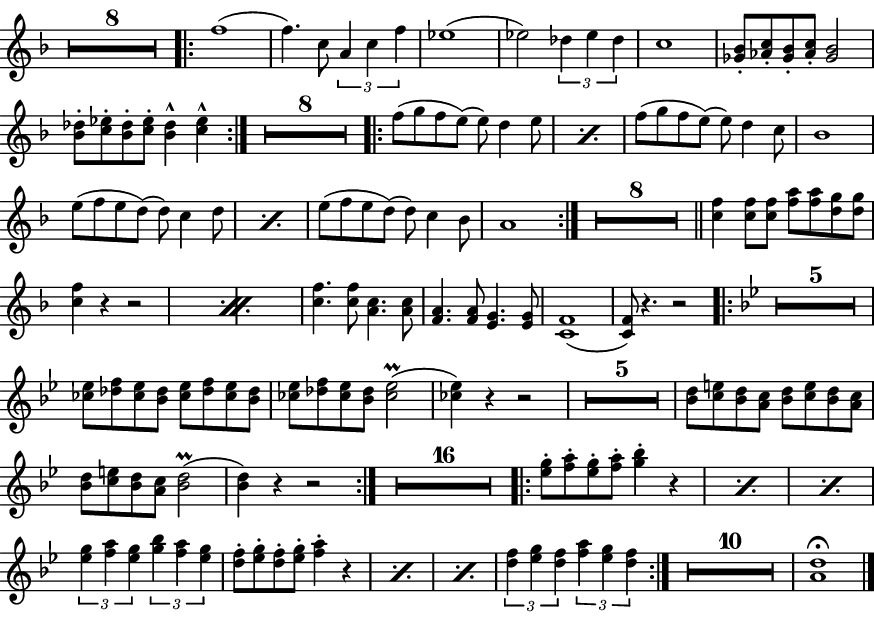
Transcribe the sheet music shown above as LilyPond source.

% LilyBin

\header { 
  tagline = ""  % removed 
} 

\paper { 
  #(set-paper-size "a6landscape")
  indent = 0\mm 
  left-margin = 0\mm 
  right-margin = 0\mm 
  bottom-margin = 0\mm 
  top-margin = 0\mm  
  ragged-last-bottom = ##f 
  page-count = #1
} 

#(set-global-staff-size 18) % TamaÃ±o de Pentagramas

\score{
	{
	    \omit Staff.TimeSignature % Esconde 
	    \small % TamaÃ±o fuente notas \huge \large \normalsize \small \tiny \teeny
	    \time 2/2
	    \key f \major
		\relative c' {
		  \compressFullBarRests
		  \override MultiMeasureRest.expand-limit = #3 % Silencios agrupados y simbolo cambiado
		  
		  R1*8

		  \repeat volta 2 {
		  	f'1( f4.) c8 \tuplet 3/2 {a4 c f}
		  	ees1( ees2) \tuplet 3/2 {des4 ees des}
		  	c1*2
		  	<< 
		  	{ bes8-. c-. bes-. c-. bes2 
		  		des8-. ees-. des-. ees-. des4-^ ees-^ }
		  	{ ges,8-. aes-. ges8-. aes-. ges2
		  		bes8-. c-. bes8-. c-. bes4-^ c-^ }
		  	>>
		  }

		  R1*8

		  \repeat volta 2 {
		  	\repeat percent 2 {f8( g f e)( e) d4 e8} 
		    f8( g f e)( e) d4 c8 bes1
		    \repeat percent 2 {e8( f e d)( d) c4 d8 }
		    e8( f e d)( d) c4 bes8 a1 
		  }

		  R1*8 \bar "||"

		  \repeat percent 2 {
		  	<f' c>4 <f c>8 <f c> <a f> <a f> <g d> <g d> <f c>4 r r2
		  }
		  << {f4. f8 c4. c8 a4. a8 g4. g8 
		  f1( f8) r4. r2} 
		  {c'4. c8 a4. a8 f4. f8 e4. e8 
		  c1( c8) r4. r2} >>
		  \key bes \major
		  \repeat volta 2 {
		  	R1*5
		  	<<
		  	{ ees'8 f ees des ees f ees des ees f ees des ees2^\prall( ees4) }
		  	{ ces8 des ces bes ces des ces bes ces des ces bes ces2(ces4) }
		  	>>
		  	r r2 
		  	R1*5
		  	<<
		  	{ d8 e d c d e d c d e d c d2^\prall( d4) }
		  	{ bes8 c bes a bes c bes a bes c bes a bes2(bes4) }
		  	>>
		  	r r2
		  }
		  R1*16

		  \repeat volta 2 {
		  	<< {
			  	\repeat percent 3 {g'8-. a-. g-. a-. bes4-. r}
			  	\tuplet 3/2 {g a g} \tuplet 3/2 {bes a g}
			  	\repeat percent 3 {f8-. g-. f-. g-. a4-. r}
			  	\tuplet 3/2 {f g f} \tuplet 3/2 {a g f}
		    } {
		    	\repeat percent 3 {ees8-. f-. ees-. f-. g4-. r}
			  	\tuplet 3/2 {ees f ees} \tuplet 3/2 {g f ees}
			  	\repeat percent 3 {d8-. ees-. d-. ees-. f4-. r}
			  	\tuplet 3/2 {d ees d} \tuplet 3/2 {f ees d}
		    } >>
		  }

		  R1*10

		  <d a>\fermata \bar "|."
		}
	}

	\layout{}
	% \midi{ \tempo 2 = 120 }
}